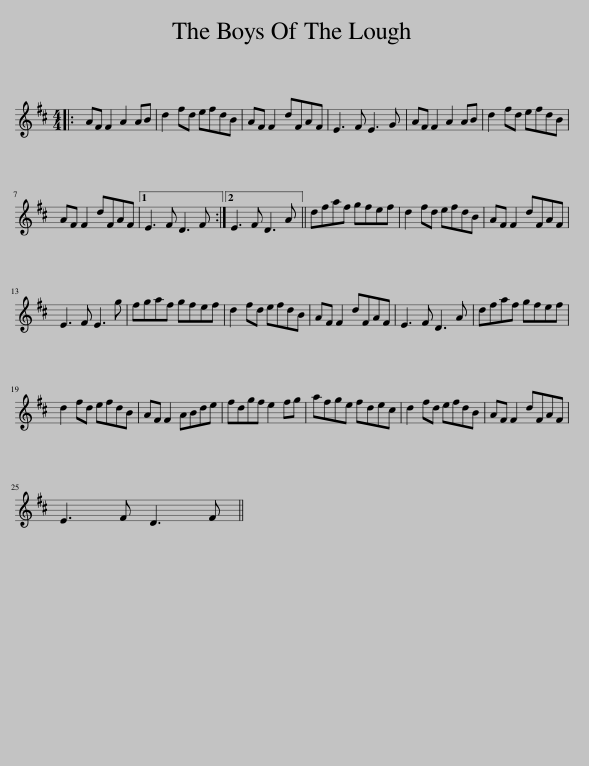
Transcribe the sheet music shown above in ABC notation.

X:1
L:1/8
M:4/4
I:linebreak $
K:D
V:1 treble
V:1
|: AF F2 A2 AB | d2 fd efdB | AF F2 dFAF | E3 F E3 G | AF F2 A2 AB | %5
 d2 fd efdB |$ AF F2 dFAF |1 E3 F D3 F :|2 E3 F D3 A || dfaf gfef | %10
 d2 fd efdB | AF F2 dFAF |$ E3 F E3 g | fgaf gfef | d2 fd efdB | %15
 AF F2 dFAF | E3 F D3 A | dfaf gfef |$ d2 fd efdB | AF F2 ABde | %20
 fdgf e2 fg | afge fdec | d2 fd efdB | AF F2 dFAF |$ E3 F D3 F || %25
